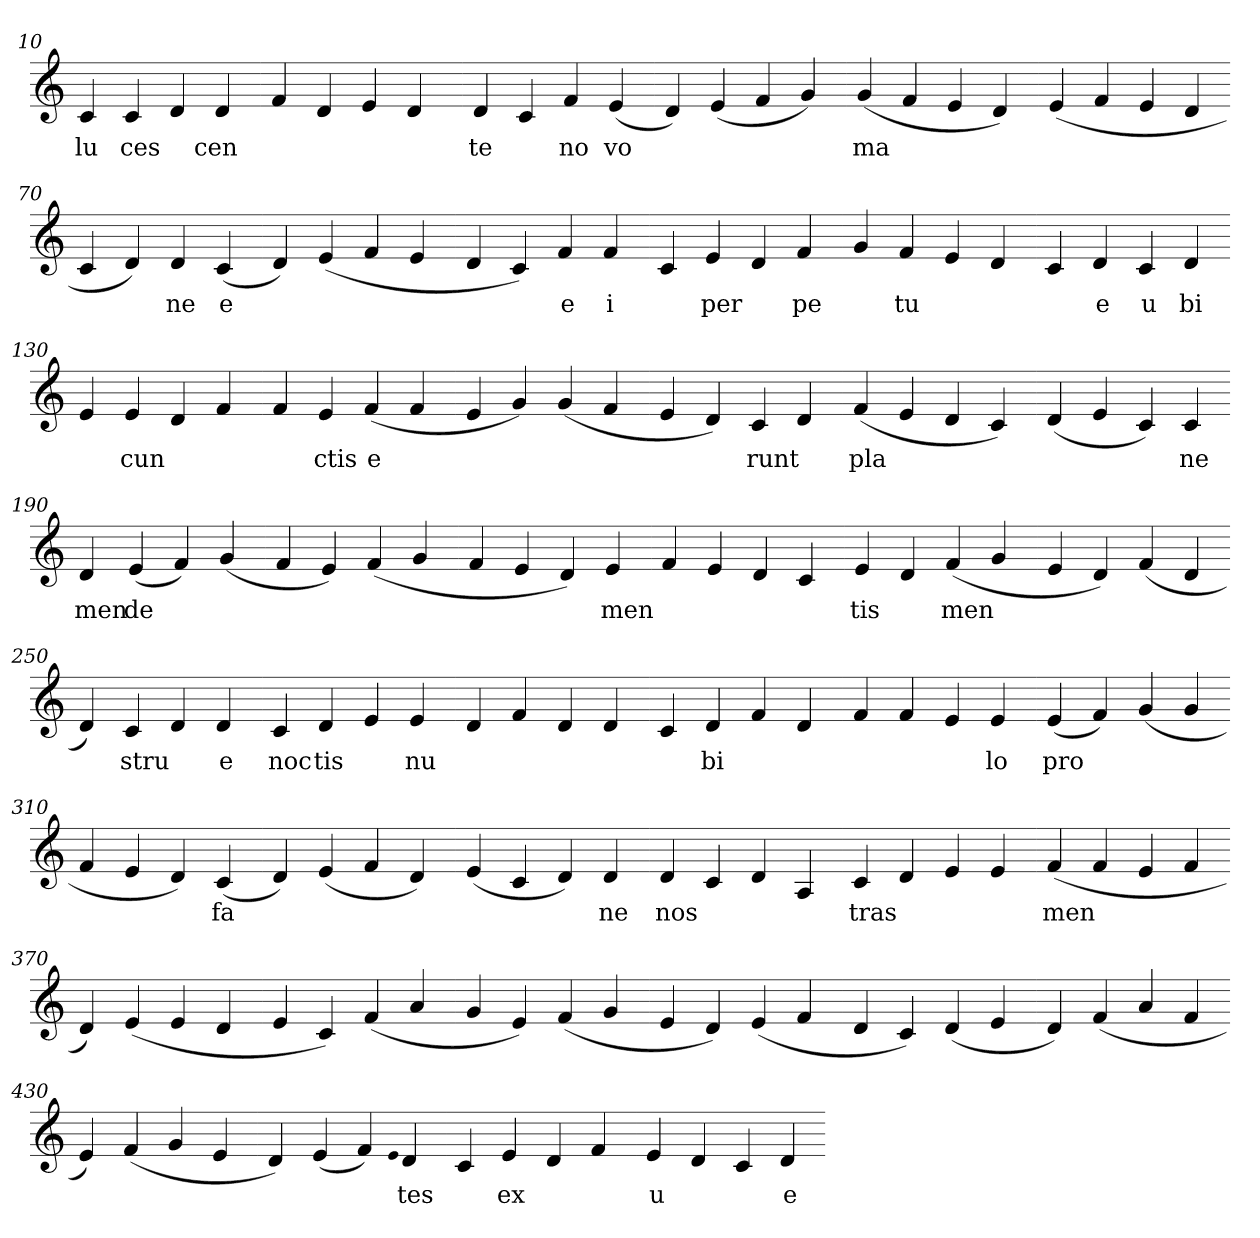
**kern	**text
*part1	*part1
*staff1	*staff1
*clefG2	*
=10.	=10.
4c	lu
4c	ces
4d	.
4d	cen
=20.-	=20.-
4f	.
4d	.
4e	.
4d	.
=30.-	=30.-
4d	te
4c	.
4f	no
(>4e	vo
=40.-	=40.-
4d)	.
(>4e	.
4f	.
4g)	.
=50.-	=50.-
(>4g	ma
4f	.
4e	.
4d)	.
=60.-	=60.-
(>4e	.
4f	.
4e	.
4d	.
=70.-	=70.-
4c	.
4d)	.
4d	ne
(>4c	e
=80.-	=80.-
4d)	.
(>4e	.
4f	.
4e	.
=90.-	=90.-
4d	.
4c)	.
4f	e
4f	i
=100.-	=100.-
4c	.
4e	per
4d	.
4f	pe
=110.-	=110.-
4g	.
4f	tu
4e	.
4d	.
=120.-	=120.-
4c	.
4d	e
4c	u
4d	bi
=130.-	=130.-
4e	.
4e	cun
4d	.
4f	.
=140.-	=140.-
4f	.
4e	ctis
(>4f	e
4f	.
=150.-	=150.-
4e	.
4g)	.
(>4g	.
4f	.
=160.-	=160.-
4e	.
4d)	.
4c	runt
4d	.
=170.-	=170.-
(>4f	pla
4e	.
4d	.
4c)	.
=180.-	=180.-
(>4d	.
4e	.
4c)	.
4c	ne
=190.-	=190.-
4d	men
(>4e	de
4f)	.
(>4g	.
=200.-	=200.-
4f	.
4e)	.
(>4f	.
4g	.
=210.-	=210.-
4f	.
4e	.
4d)	.
4e	men
=220.-	=220.-
4f	.
4e	.
4d	.
4c	.
=230.-	=230.-
4e	tis
4d	.
(>4f	men
4g	.
=240.-	=240.-
4e	.
4d)	.
(>4f	.
4d	.
=250.-	=250.-
4d)	.
4c	stru
4d	.
4d	e
=260.-	=260.-
4c	noc
4d	tis
4e	.
4e	nu
=270.-	=270.-
4d	.
4f	.
4d	.
4d	.
=280.-	=280.-
4c	.
4d	bi
4f	.
4d	.
=290.-	=290.-
4f	.
4f	.
4e	.
4e	lo
=300.-	=300.-
(>4e	pro
4f)	.
(>4g	.
4g	.
=310.-	=310.-
4f	.
4e	.
4d)	.
(>4c	fa
=320.-	=320.-
4d)	.
(>4e	.
4f	.
4d)	.
=330.-	=330.-
(>4e	.
4c	.
4d)	.
4d	ne
=340.-	=340.-
4d	nos
4c	.
4d	.
4A	.
=350.-	=350.-
4c	tras
4d	.
4e	.
4e	.
=360.-	=360.-
(>4f	men
4f	.
4e	.
4f	.
=370.-	=370.-
4d)	.
(>4e	.
4e	.
4d	.
=380.-	=380.-
4e	.
4c)	.
(>4f	.
4a	.
=390.-	=390.-
4g	.
4e)	.
(>4f	.
4g	.
=400.-	=400.-
4e	.
4d)	.
(>4e	.
4f	.
=410.-	=410.-
4d	.
4c)	.
(>4d	.
4e	.
=420.-	=420.-
4d)	.
(>4f	.
4a	.
4f	.
=430.-	=430.-
4e)	.
(>4f	.
4g	.
4e	.
=440.-	=440.-
4d)	.
(>4e	.
4f)	.
qqe	.
4d	tes
=450.-	=450.-
4c	.
4e	ex
4d	.
4f	.
=460.-	=460.-
4e	u
4d	.
4c	.
4d	e
=-	=-
*-	*-
